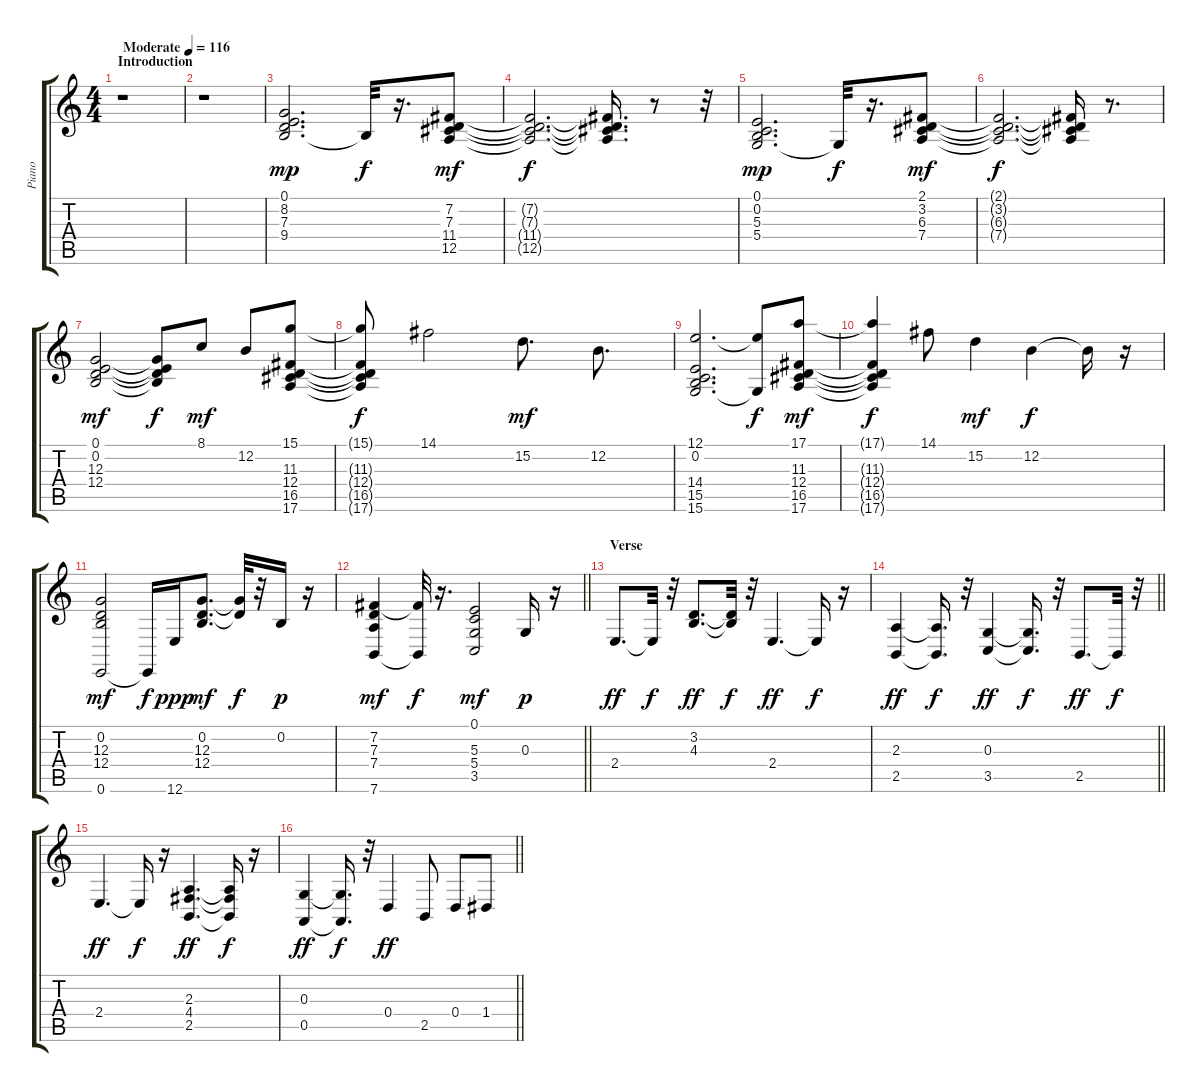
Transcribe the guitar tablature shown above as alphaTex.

\track ("Piano" "Piano") {instrument acousticgrandpiano}
\staff {score tabs}
\tuning (E4 B3 G3 D3 A2 E2) {hide}
\ts (4 4)
\section ("" "Introduction")
\tempo (116 "Moderate")
\clef g2
\ks c
r.1{dy mp instrument acousticgrandpiano} |
r.1 |
(0.1 8.2 7.3 9.4).2{d} 9.4{t}.32{dy f} r.16{d} (7.2 7.3 11.4 12.5).8{dy mf} |
(7.2{t} 7.3{t} 11.4{t} 12.5{t}).2{d dy f} (7.2{t} 7.3{t} 11.4{t} 12.5{t}).16{d} r.8 r.32 |
(0.1 0.2 5.3 5.4).2{d dy mp} 5.4{t}.32{dy f} r.16{d} (2.1 3.2 6.3 7.4).8{dy mf} |
(2.1{t} 3.2{t} 6.3{t} 7.4{t}).2{d dy f} (2.1{t} 3.2{t} 6.3{t} 7.4{t}).16 r.8{d} |
(0.1 0.2 12.3 12.4).2{dy mf} (0.1{t} 0.2{t} 12.3{t} 12.4{t}).8{dy f} 8.1.8{dy mf} 12.2.8 (15.1 11.3 12.4 16.5 17.6).8 |
(15.1{t} 11.3{t} 12.4{t} 16.5{t} 17.6{t}).8{dy f} 14.1.2 15.2.8{d dy mf} 12.2.8{d} |
(12.1 0.2 14.4 15.5 15.6).2{d} (12.1{t} 15.6{t}).8{dy f} (17.1 11.3 12.4 16.5 17.6).8{dy mf} |
(17.1{t} 11.3{t} 12.4{t} 16.5{t} 17.6{t}).4{dy f} 14.1.8 15.2.4{dy mf} 12.2.4{dy f} 12.2{t}.16 r.16 |
(0.2 12.3 12.4 0.6).2{dy mf} 0.6{t}.16{dy f} 12.6.16{dy ppp} (0.2 12.3 12.4).8{d dy mf} (12.3{t} 12.4{t}).32{dy f} r.32 0.2.16{dy p} r.16 |
\barLineRight lightlight
(7.2 7.3 7.4 7.6).4{dy mf} (7.2{t} 7.6{t}).32{dy f} r.16{d} (0.1 5.3 5.4 3.5).2{dy mf} 0.3.16{dy p} r.16 |
\section ("" "Verse")
2.4.8{d dy ff} 2.4{t}.32{dy f} r.32 (3.2 4.3).8{d dy ff} (3.2{t} 4.3{t}).32{dy f} r.32 2.4.4{d dy ff} 2.4{t}.16{dy f} r.16 |
\barLineRight lightlight
(2.3 2.5).4{dy ff} (2.3{t} 2.5{t}).16{d dy f} r.32 (0.3 3.5).4{dy ff} (0.3{t} 3.5{t}).16{d dy f} r.32 2.5.8{d dy ff} 2.5{t}.32{dy f} r.32 |
2.4.4{d dy ff} 2.4{t}.16{dy f} r.16 (2.3 4.4 2.5).4{d dy ff} (2.3{t} 4.4{t} 2.5{t}).16{dy f} r.16 |
\barLineRight lightlight
(0.3 0.5).4{dy ff} (0.3{t} 0.5{t}).16{d dy f} r.32 0.4.4{dy ff} 2.5.8 0.4.8 1.4.8
